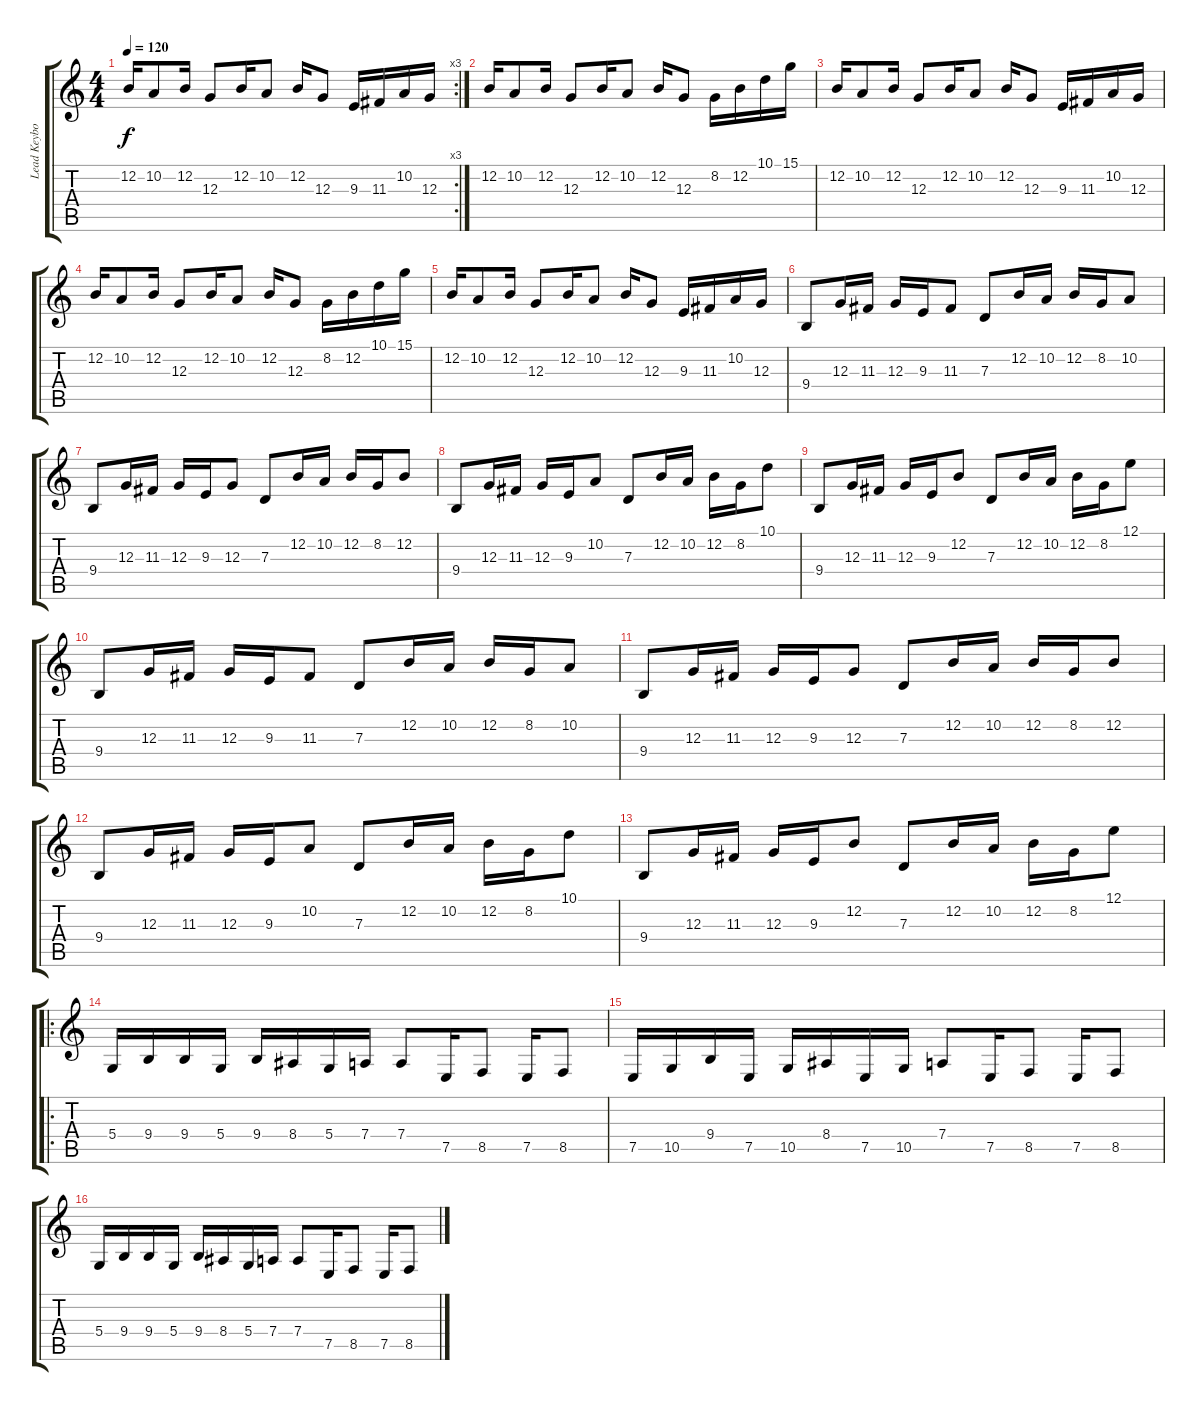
\track ("Lead Keyboard" "Lead Keybo") {instrument lead2sawtooth}
\staff {score tabs}
\tuning (E4 B3 G3 D3 A2 E2) {hide}
\rc 3
\ts (4 4)
\tempo 120
\clef g2
\ks c
12.2.16{dy f} 10.2.8 12.2.16 12.3.8 12.2.16 10.2.8 12.2.16 12.3.8 9.3.16 11.3.16 10.2.16 12.3.16 |
12.2.16 10.2.8 12.2.16 12.3.8 12.2.16 10.2.8 12.2.16 12.3.8 8.2.16 12.2.16 10.1.16 15.1.16 |
12.2.16 10.2.8 12.2.16 12.3.8 12.2.16 10.2.8 12.2.16 12.3.8 9.3.16 11.3.16 10.2.16 12.3.16 |
12.2.16 10.2.8 12.2.16 12.3.8 12.2.16 10.2.8 12.2.16 12.3.8 8.2.16 12.2.16 10.1.16 15.1.16 |
12.2.16 10.2.8 12.2.16 12.3.8 12.2.16 10.2.8 12.2.16 12.3.8 9.3.16 11.3.16 10.2.16 12.3.16 |
9.4.8 12.3.16 11.3.16 12.3.16 9.3.16 11.3.8 7.3.8 12.2.16 10.2.16 12.2.16 8.2.16 10.2.8 |
9.4.8 12.3.16 11.3.16 12.3.16 9.3.16 12.3.8 7.3.8 12.2.16 10.2.16 12.2.16 8.2.16 12.2.8 |
9.4.8 12.3.16 11.3.16 12.3.16 9.3.16 10.2.8 7.3.8 12.2.16 10.2.16 12.2.16 8.2.16 10.1.8 |
9.4.8 12.3.16 11.3.16 12.3.16 9.3.16 12.2.8 7.3.8 12.2.16 10.2.16 12.2.16 8.2.16 12.1.8 |
9.4.8 12.3.16 11.3.16 12.3.16 9.3.16 11.3.8 7.3.8 12.2.16 10.2.16 12.2.16 8.2.16 10.2.8 |
9.4.8 12.3.16 11.3.16 12.3.16 9.3.16 12.3.8 7.3.8 12.2.16 10.2.16 12.2.16 8.2.16 12.2.8 |
9.4.8 12.3.16 11.3.16 12.3.16 9.3.16 10.2.8 7.3.8 12.2.16 10.2.16 12.2.16 8.2.16 10.1.8 |
9.4.8 12.3.16 11.3.16 12.3.16 9.3.16 12.2.8 7.3.8 12.2.16 10.2.16 12.2.16 8.2.16 12.1.8 |
\ro
5.4.16 9.4.16 9.4.16 5.4.16 9.4.16 8.4.16 5.4.16 7.4.16 7.4.8 7.5.16 8.5.8 7.5.16 8.5.8 |
7.5.16 10.5.16 9.4.16 7.5.16 10.5.16 8.4.16 7.5.16 10.5.16 7.4.8 7.5.16 8.5.8 7.5.16 8.5.8 |
5.4.16 9.4.16 9.4.16 5.4.16 9.4.16 8.4.16 5.4.16 7.4.16 7.4.8 7.5.16 8.5.8 7.5.16 8.5.8
